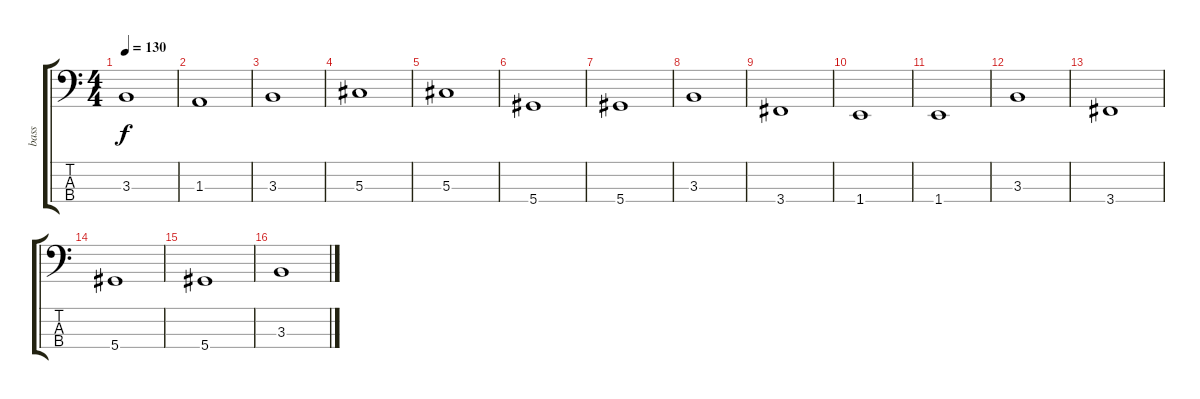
\track ("bass" "bass") {instrument synthbass2}
\staff {score tabs}
\tuning (Gb2 Db2 Ab1 Eb1) {hide}
\ts (4 4)
\tempo 130
\clef f4
\ks c
3.3.1{dy f} |
1.3.1 |
3.3.1 |
5.3.1 |
5.3.1 |
5.4.1 |
5.4.1 |
3.3.1 |
3.4.1 |
1.4.1 |
1.4.1 |
3.3.1 |
3.4.1 |
5.4.1 |
5.4.1 |
3.3.1
